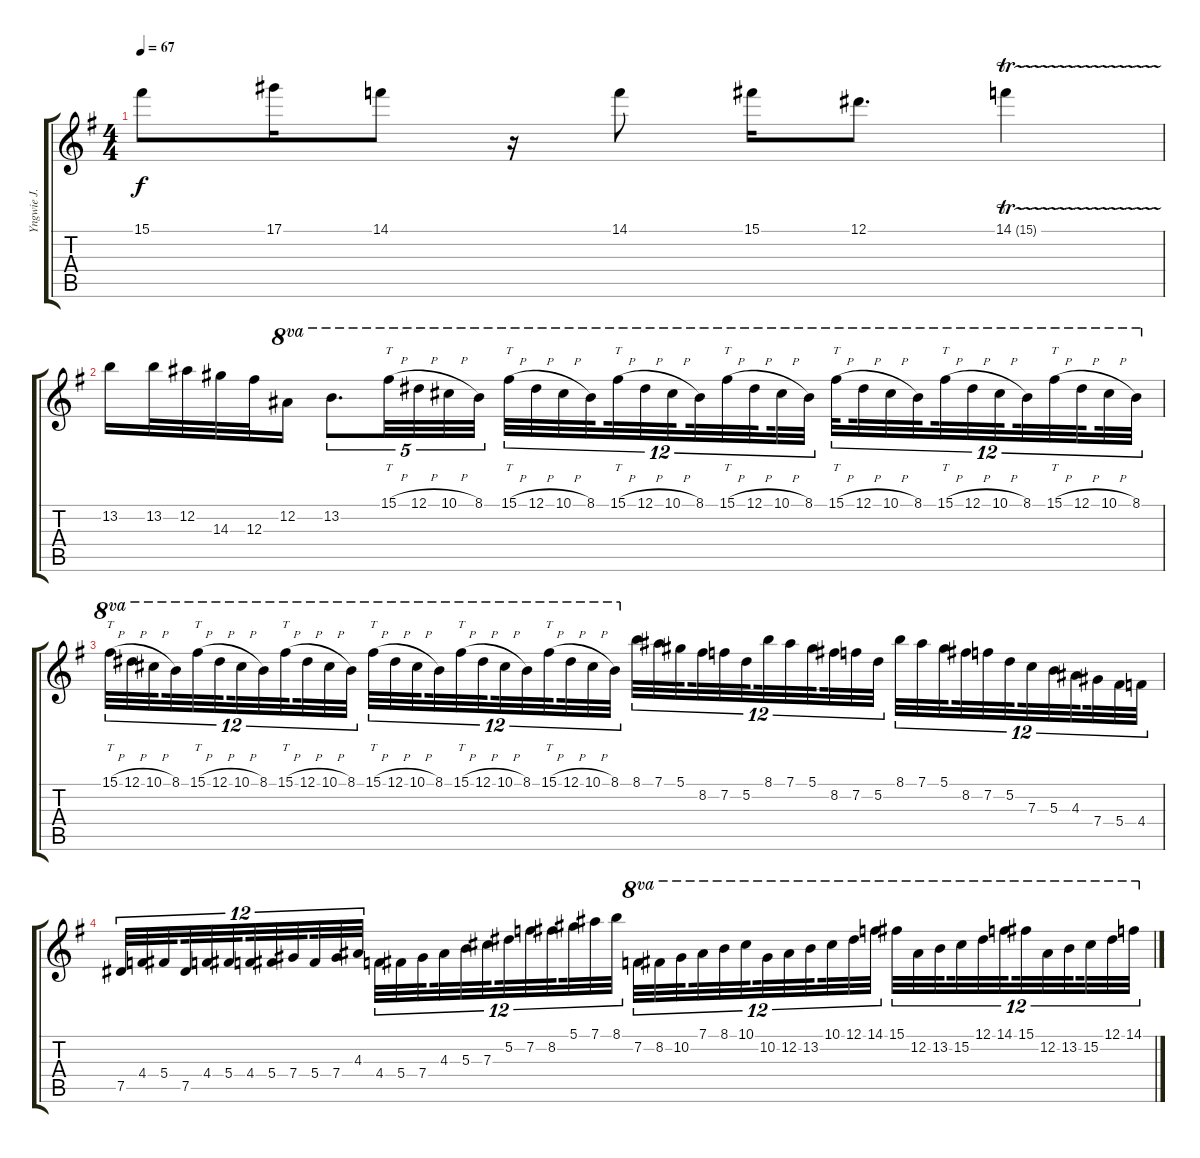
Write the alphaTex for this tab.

\track ("Yngwie J. Malmsteen" "Yngwie J. ") {instrument overdrivenguitar}
\staff {score tabs}
\tuning (Eb4 Bb3 Gb3 Db3 Ab2 Eb2) {hide}
\ts (4 4)
\tempo 67
\clef g2
\ks g
15.1.8{dy f} 17.1.16 14.1.8 r.16 14.1.8 15.1.16 12.1.8{d} 14.1{tr (15 32)}.4 |
13.2.16 13.2.32 12.2.32 14.3.32 12.3.32 12.2.16{ot 8va} 13.2.8{d tu (5 4) ot 8va} 15.1{h}.32{tt tu (5 4) ot 8va} 12.1{h}.32{tu (5 4) ot 8va} 10.1{h}.32{tu (5 4) ot 8va} 8.1.32{tu (5 4) ot 8va} 15.1{h}.32{tt tu (12 8) ot 8va} 12.1{h}.32{tu (12 8) ot 8va} 10.1{h}.32{tu (12 8) ot 8va} 8.1.32{tu (12 8) ot 8va beam splitsecondary} 15.1{h}.32{tt tu (12 8) ot 8va} 12.1{h}.32{tu (12 8) ot 8va} 10.1{h}.32{tu (12 8) ot 8va beam splitsecondary} 8.1.32{tu (12 8) ot 8va} 15.1{h}.32{tt tu (12 8) ot 8va} 12.1{h}.32{tu (12 8) ot 8va beam splitsecondary} 10.1{h}.32{tu (12 8) ot 8va} 8.1.32{tu (12 8) ot 8va} 15.1{h}.32{tt tu (12 8) ot 8va beam splitsecondary} 12.1{h}.32{tu (12 8) ot 8va} 10.1{h}.32{tu (12 8) ot 8va} 8.1.32{tu (12 8) ot 8va beam splitsecondary} 15.1{h}.32{tt tu (12 8) ot 8va} 12.1{h}.32{tu (12 8) ot 8va} 10.1{h}.32{tu (12 8) ot 8va beam splitsecondary} 8.1.32{tu (12 8) ot 8va} 15.1{h}.32{tt tu (12 8) ot 8va} 12.1{h}.32{tu (12 8) ot 8va beam splitsecondary} 10.1{h}.32{tu (12 8) ot 8va} 8.1.32{tu (12 8) ot 8va} |
15.1{h}.32{tt tu (12 8) ot 8va} 12.1{h}.32{tu (12 8) ot 8va} 10.1{h}.32{tu (12 8) ot 8va beam splitsecondary} 8.1.32{tu (12 8) ot 8va} 15.1{h}.32{tt tu (12 8) ot 8va} 12.1{h}.32{tu (12 8) ot 8va beam splitsecondary} 10.1{h}.32{tu (12 8) ot 8va} 8.1.32{tu (12 8) ot 8va} 15.1{h}.32{tt tu (12 8) ot 8va beam splitsecondary} 12.1{h}.32{tu (12 8) ot 8va} 10.1{h}.32{tu (12 8) ot 8va} 8.1.32{tu (12 8) ot 8va} 15.1{h}.32{tt tu (12 8) ot 8va} 12.1{h}.32{tu (12 8) ot 8va} 10.1{h}.32{tu (12 8) ot 8va beam splitsecondary} 8.1.32{tu (12 8) ot 8va} 15.1{h}.32{tt tu (12 8) ot 8va} 12.1{h}.32{tu (12 8) ot 8va beam splitsecondary} 10.1{h}.32{tu (12 8) ot 8va} 8.1.32{tu (12 8) ot 8va} 15.1{h}.32{tt tu (12 8) ot 8va beam splitsecondary} 12.1{h}.32{tu (12 8) ot 8va} 10.1{h}.32{tu (12 8) ot 8va} 8.1.32{tu (12 8) ot 8va} 8.1.32{tu (12 8)} 7.1.32{tu (12 8)} 5.1.32{tu (12 8) beam splitsecondary} 8.2.32{tu (12 8)} 7.2.32{tu (12 8)} 5.2.32{tu (12 8) beam splitsecondary} 8.1.32{tu (12 8)} 7.1.32{tu (12 8)} 5.1.32{tu (12 8) beam splitsecondary} 8.2.32{tu (12 8)} 7.2.32{tu (12 8)} 5.2.32{tu (12 8)} 8.1.32{tu (12 8)} 7.1.32{tu (12 8)} 5.1.32{tu (12 8) beam splitsecondary} 8.2.32{tu (12 8)} 7.2.32{tu (12 8)} 5.2.32{tu (12 8) beam splitsecondary} 7.3.32{tu (12 8)} 5.3.32{tu (12 8)} 4.3.32{tu (12 8) beam splitsecondary} 7.4.32{tu (12 8)} 5.4.32{tu (12 8)} 4.4.32{tu (12 8)} |
7.5.32{tu (12 8)} 4.4.32{tu (12 8)} 5.4.32{tu (12 8) beam splitsecondary} 7.5.32{tu (12 8)} 4.4.32{tu (12 8)} 5.4.32{tu (12 8) beam splitsecondary} 4.4.32{tu (12 8)} 5.4.32{tu (12 8)} 7.4.32{tu (12 8) beam splitsecondary} 5.4.32{tu (12 8)} 7.4.32{tu (12 8)} 4.3.32{tu (12 8)} 4.4.32{tu (12 8)} 5.4.32{tu (12 8)} 7.4.32{tu (12 8) beam splitsecondary} 4.3.32{tu (12 8)} 5.3.32{tu (12 8)} 7.3.32{tu (12 8) beam splitsecondary} 5.2.32{tu (12 8)} 7.2.32{tu (12 8)} 8.2.32{tu (12 8) beam splitsecondary} 5.1.32{tu (12 8)} 7.1.32{tu (12 8)} 8.1.32{tu (12 8)} 7.2.32{tu (12 8) ot 8va} 8.2.32{tu (12 8) ot 8va} 10.2.32{tu (12 8) ot 8va beam splitsecondary} 7.1.32{tu (12 8) ot 8va} 8.1.32{tu (12 8) ot 8va} 10.1.32{tu (12 8) ot 8va beam splitsecondary} 10.2.32{tu (12 8) ot 8va} 12.2.32{tu (12 8) ot 8va} 13.2.32{tu (12 8) ot 8va beam splitsecondary} 10.1.32{tu (12 8) ot 8va} 12.1.32{tu (12 8) ot 8va} 14.1.32{tu (12 8) ot 8va} 15.1.32{tu (12 8) ot 8va} 12.2.32{tu (12 8) ot 8va} 13.2.32{tu (12 8) ot 8va beam splitsecondary} 15.2.32{tu (12 8) ot 8va} 12.1.32{tu (12 8) ot 8va} 14.1.32{tu (12 8) ot 8va beam splitsecondary} 15.1.32{tu (12 8) ot 8va} 12.2.32{tu (12 8) ot 8va} 13.2.32{tu (12 8) ot 8va beam splitsecondary} 15.2.32{tu (12 8) ot 8va} 12.1.32{tu (12 8) ot 8va} 14.1.32{tu (12 8) ot 8va}
